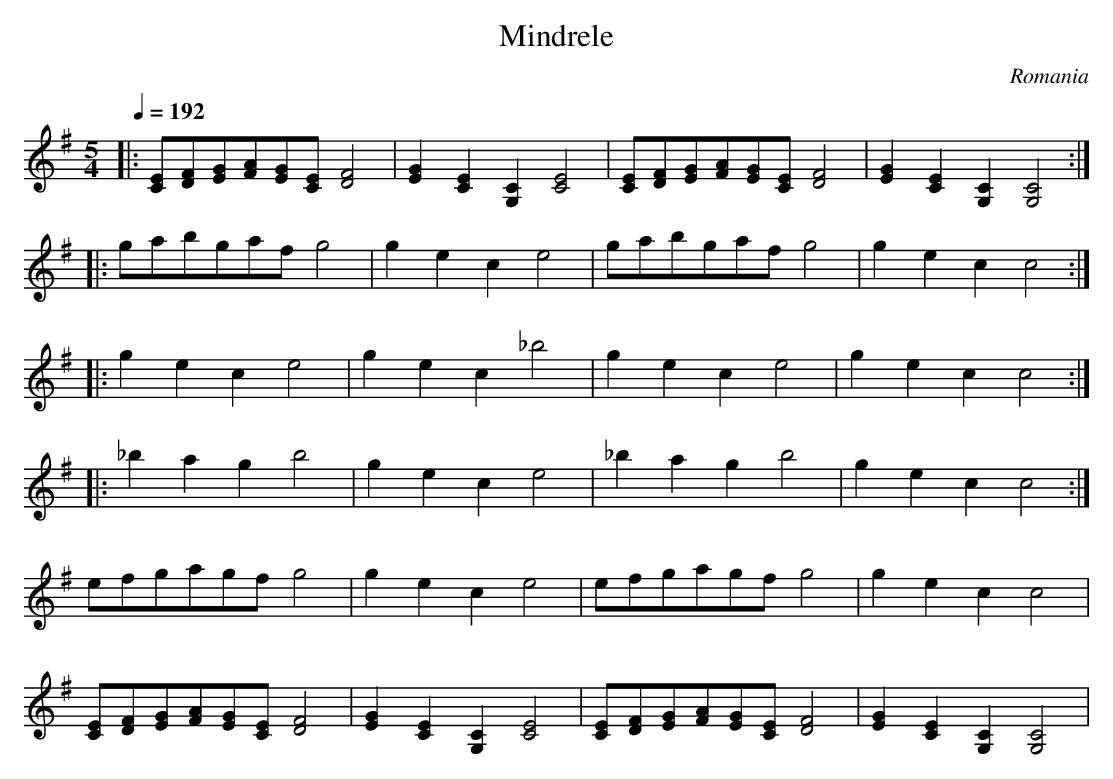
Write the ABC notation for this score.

X:1
T:Mindrele
O:Romania
L:1/8
M:5/4
K:Em
Q:1/4=192
|:[CE][DF][EG][FA][EG][CE][D4F4]|[E2G2][C2E2][G,2C2][C4E4]|\
[CE][DF][EG][FA][EG][CE][D4F4]|[E2G2][C2E2][G,2C2][G,4C4]:|
|:gabgafg4|g2e2c2e4|gabgafg4|g2e2c2c4:|
|:g2e2c2e4|g2e2c2_b4|g2e2c2e4|g2e2c2c4:|
|:_b2a2g2b4|g2e2c2e4|_b2a2g2b4|g2e2c2c4:|
efgagfg4|g2e2c2e4|efgagfg4|g2e2c2c4|
[CE][DF][EG][FA][EG][CE][D4F4]|[E2G2][C2E2][G,2C2][C4E4]|\
[CE][DF][EG][FA][EG][CE][D4F4]|[E2G2][C2E2][G,2C2][G,4C4]|
